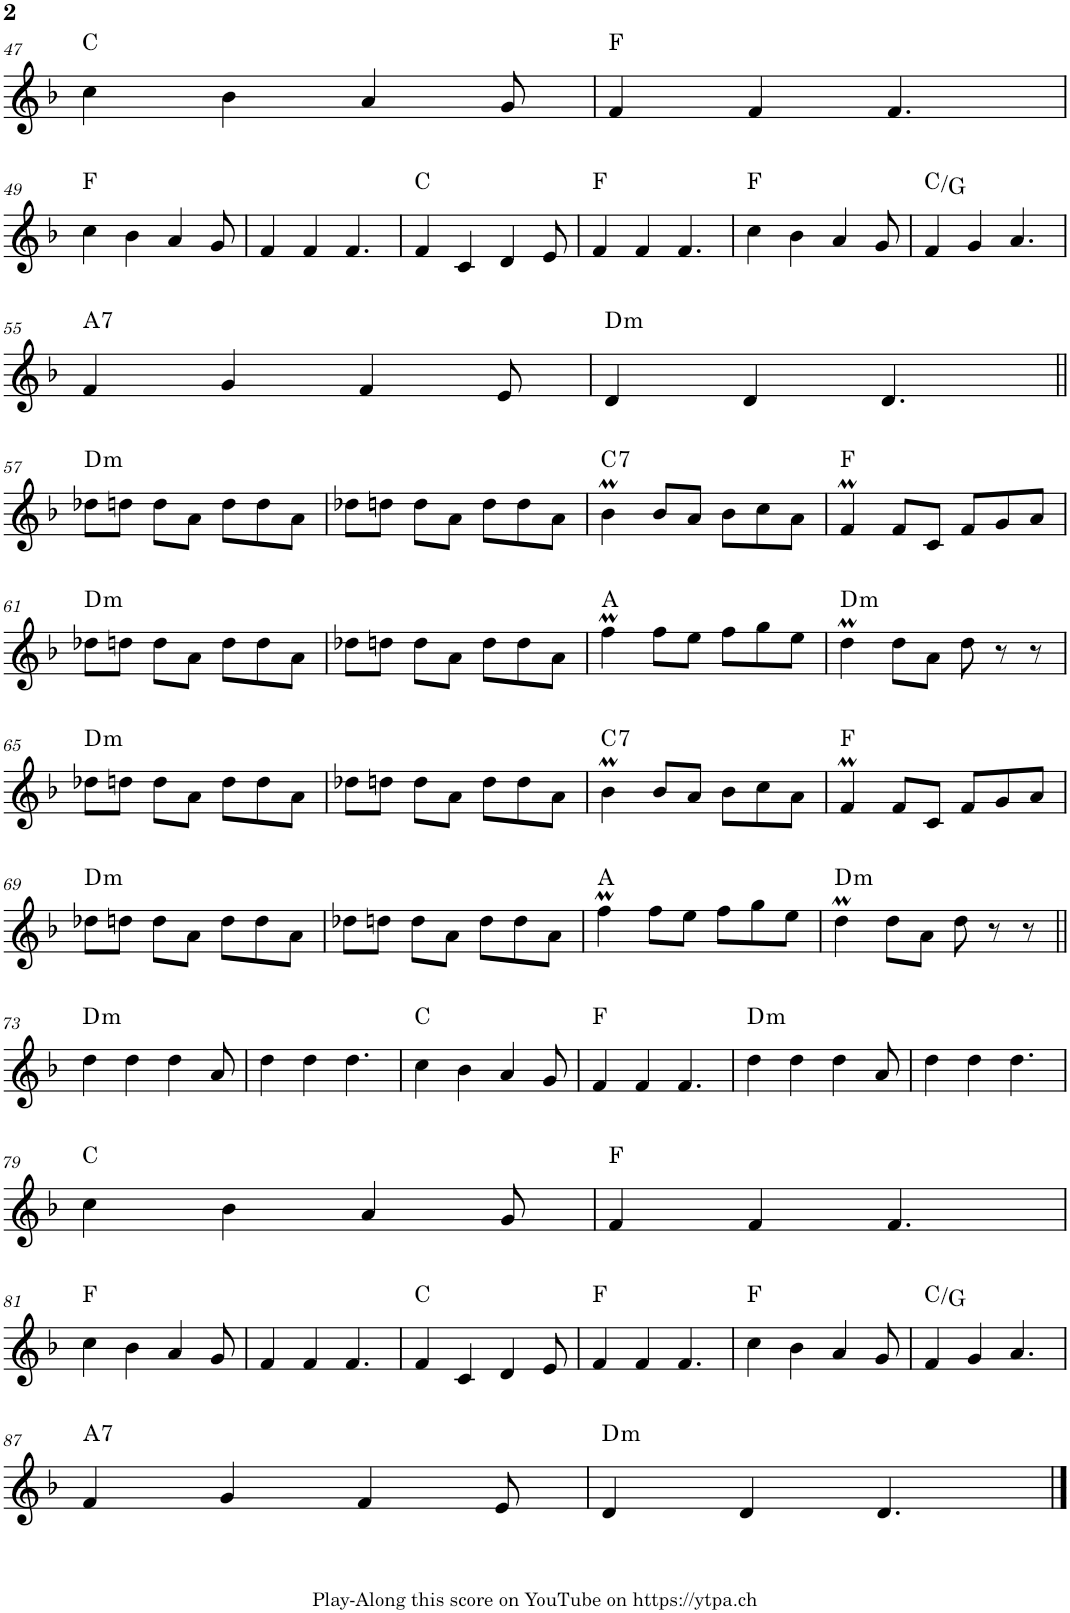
**kern	**harte
*part1	*part1
*staff1	*
*I"Piano	*
*I'Pno.	*
!!LO:PB:g=z
*clefG2	*
*k[b-]	*
*M7/8	*
=47	=47
4cc\	C:maj
4b-\	.
4a/	.
8g/	.
=48	=48
4f/	F:maj
4f/	.
4.f/	.
!!LO:LB:g=z
=49	=49
4cc\	F:maj
4b-\	.
4a/	.
8g/	.
=50	=50
4f/	.
4f/	.
4.f/	.
=51	=51
4f/	C:maj
4c/	.
4d/	.
8e/	.
=52	=52
4f/	F:maj
4f/	.
4.f/	.
=53	=53
4cc\	F:maj
4b-\	.
4a/	.
8g/	.
=54	=54
4f/	C:maj/5
4g/	.
4.a/	.
!!LO:LB:g=z
=55	=55
!	!LO:H:kt=7
4f/	A:7
4g/	.
4f/	.
8e/	.
=56	=56
!	!LO:H:kt=m
4d/	D:min
4d/	.
4.d/	.
!!LO:LB:g=z
=57||	=57||
!	!LO:H:kt=m
8dd-X\L	D:min
8ddn\J	.
8dd\L	.
8a\J	.
8dd\L	.
8dd\	.
8a\J	.
=58	=58
8dd-X\L	.
8ddn\J	.
8dd\L	.
8a\J	.
8dd\L	.
8dd\	.
8a\J	.
=59	=59
!	!LO:H:kt=7
4b-M\	C:7
8b-/L	.
8a/J	.
8b-\L	.
8cc\	.
8a\J	.
=60	=60
4fM/	F:maj
8f/L	.
8c/J	.
8f/L	.
8g/	.
8a/J	.
!!LO:LB:g=z
=61	=61
!	!LO:H:kt=m
8dd-X\L	D:min
8ddn\J	.
8dd\L	.
8a\J	.
8dd\L	.
8dd\	.
8a\J	.
=62	=62
8dd-X\L	.
8ddn\J	.
8dd\L	.
8a\J	.
8dd\L	.
8dd\	.
8a\J	.
=63	=63
4ffM\	A:maj
8ff\L	.
8ee\J	.
8ff\L	.
8gg\	.
8ee\J	.
=64	=64
!	!LO:H:kt=m
4ddM\	D:min
8dd\L	.
8a\J	.
8dd\	.
8r	.
8r	.
!!LO:LB:g=z
=65	=65
!	!LO:H:kt=m
8dd-X\L	D:min
8ddn\J	.
8dd\L	.
8a\J	.
8dd\L	.
8dd\	.
8a\J	.
=66	=66
8dd-X\L	.
8ddn\J	.
8dd\L	.
8a\J	.
8dd\L	.
8dd\	.
8a\J	.
=67	=67
!	!LO:H:kt=7
4b-M\	C:7
8b-/L	.
8a/J	.
8b-\L	.
8cc\	.
8a\J	.
=68	=68
4fM/	F:maj
8f/L	.
8c/J	.
8f/L	.
8g/	.
8a/J	.
!!LO:LB:g=z
=69	=69
!	!LO:H:kt=m
8dd-X\L	D:min
8ddn\J	.
8dd\L	.
8a\J	.
8dd\L	.
8dd\	.
8a\J	.
=70	=70
8dd-X\L	.
8ddn\J	.
8dd\L	.
8a\J	.
8dd\L	.
8dd\	.
8a\J	.
=71	=71
4ffM\	A:maj
8ff\L	.
8ee\J	.
8ff\L	.
8gg\	.
8ee\J	.
=72	=72
!	!LO:H:kt=m
4ddM\	D:min
8dd\L	.
8a\J	.
8dd\	.
8r	.
8r	.
!!LO:LB:g=z
=73||	=73||
!	!LO:H:kt=m
4dd\	D:min
4dd\	.
4dd\	.
8a/	.
=74	=74
4dd\	.
4dd\	.
4.dd\	.
=75	=75
4cc\	C:maj
4b-\	.
4a/	.
8g/	.
=76	=76
4f/	F:maj
4f/	.
4.f/	.
=77	=77
!	!LO:H:kt=m
4dd\	D:min
4dd\	.
4dd\	.
8a/	.
=78	=78
4dd\	.
4dd\	.
4.dd\	.
!!LO:LB:g=z
=79	=79
4cc\	C:maj
4b-\	.
4a/	.
8g/	.
=80	=80
4f/	F:maj
4f/	.
4.f/	.
!!LO:LB:g=z
=81	=81
4cc\	F:maj
4b-\	.
4a/	.
8g/	.
=82	=82
4f/	.
4f/	.
4.f/	.
=83	=83
4f/	C:maj
4c/	.
4d/	.
8e/	.
=84	=84
4f/	F:maj
4f/	.
4.f/	.
=85	=85
4cc\	F:maj
4b-\	.
4a/	.
8g/	.
=86	=86
4f/	C:maj/5
4g/	.
4.a/	.
!!LO:LB:g=z
=87	=87
!	!LO:H:kt=7
4f/	A:7
4g/	.
4f/	.
8e/	.
=88	=88
!	!LO:H:kt=m
4d/	D:min
4d/	.
4.d/	.
==	==
*-	*-
